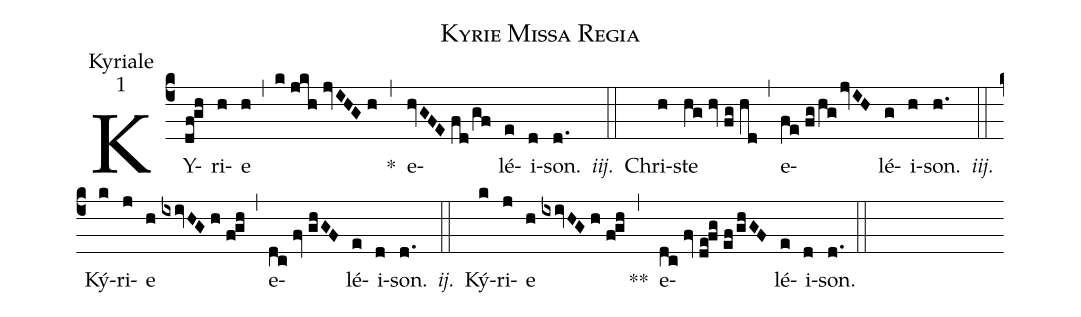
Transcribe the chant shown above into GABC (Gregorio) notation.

name:Kyrie Missa Regia;
office-part:Kyriale;
mode:1;
%%
(c4) KY(df!gh)ri(h)e(h) (,) (k//jkh//jvIHG//h) <clear>*(,) e(hvGFE//fd/gf)lé(e)i(d)son.(d.) <i>iij.</i>(::)
Chri(h)ste(hg//hv//fg//hd) (,) e(fe//fg/hgjvIH)lé(g)i(h)son.(h.) <i>iij.</i>(::)
Ký(k)ri(j)e(h//ixivHG//h//fgh) (,) e(dc//fv//ghGF)lé(e)i(d)son.(d.) <i>ij.</i>(::)
Ký(k)ri(j)e(h//ixivHG//h//fgh) <clear>**(,) e(dc//fv//de!fg//ef/ghGF)lé(e)i(d)son.(d.) (::)
